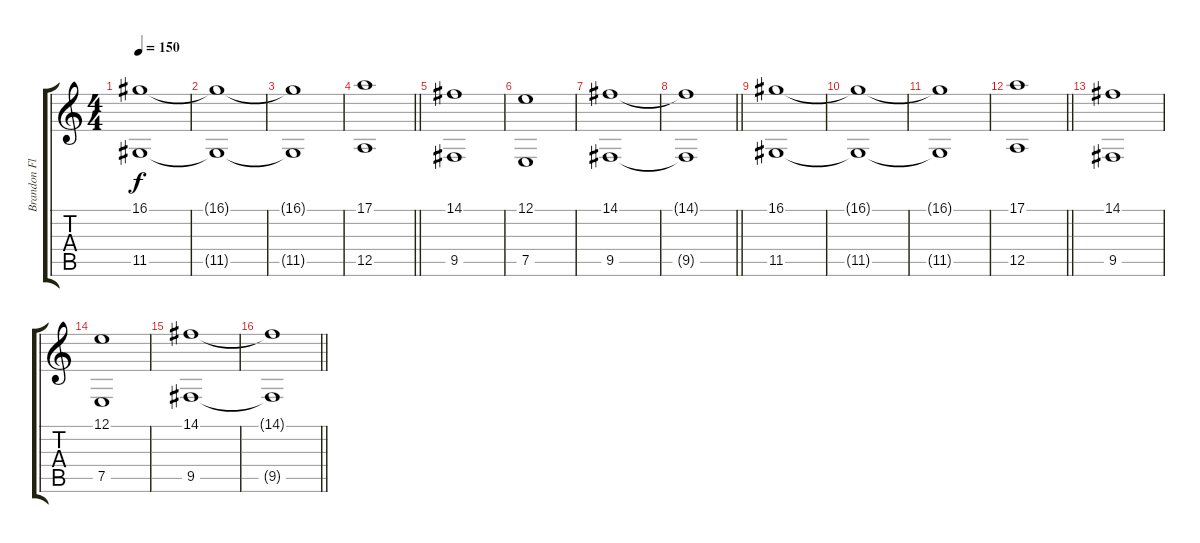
\track ("Brandon Flowers (Keyboard)" "Brandon Fl") {instrument lead2sawtooth}
\staff {score tabs}
\tuning (E4 B3 G3 D3 A2 E2) {hide}
\ts (4 4)
\tempo 150
\clef g2
\ks c
(16.1 11.5).1{dy f} |
(16.1{t} 11.5{t}).1 |
(16.1{t} 11.5{t}).1 |
\barLineRight lightlight
(17.1 12.5).1 |
(14.1 9.5).1 |
(12.1 7.5).1 |
(14.1 9.5).1 |
\barLineRight lightlight
(14.1{t} 9.5{t}).1 |
(16.1 11.5).1 |
(16.1{t} 11.5{t}).1 |
(16.1{t} 11.5{t}).1 |
\barLineRight lightlight
(17.1 12.5).1 |
(14.1 9.5).1 |
(12.1 7.5).1 |
(14.1 9.5).1 |
\barLineRight lightlight
(14.1{t} 9.5{t}).1
